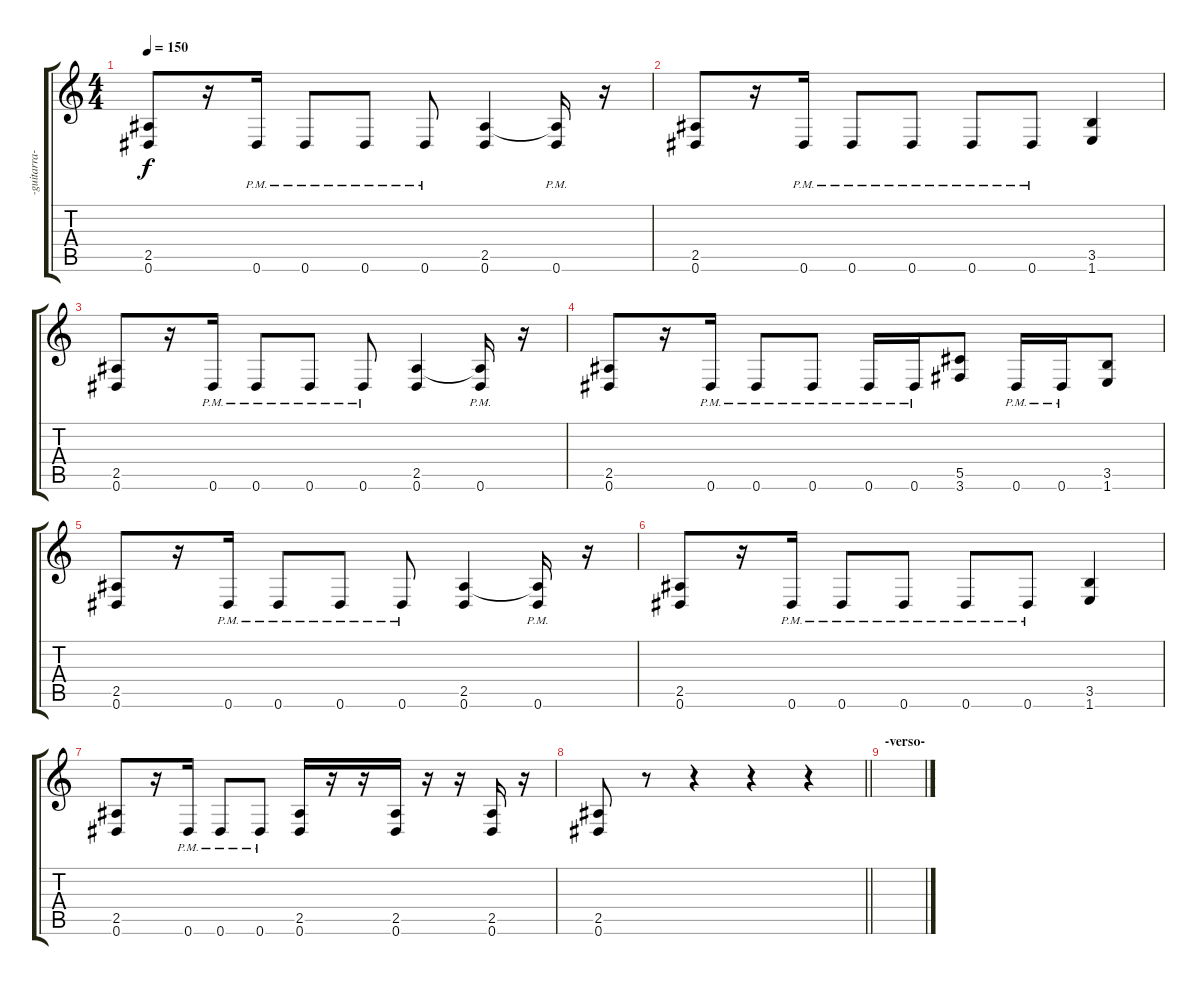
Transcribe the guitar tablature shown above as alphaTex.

\track ("-guitarra-" "-guitarra-") {instrument distortionguitar}
\staff {score tabs}
\tuning (Eb4 Bb3 Gb3 Db3 Ab2 Eb2) {hide}
\ts (4 4)
\section ("" "")
\tempo 150
\clef g2
\ks c
(2.5 0.6).8{dy f} r.16 0.6{pm}.16 0.6{pm}.8 0.6{pm}.8 0.6{pm}.8 (2.5 0.6).4 (2.5{t} 0.6{pm}).16 r.16 |
(2.5 0.6).8 r.16 0.6{pm}.16 0.6{pm}.8 0.6{pm}.8 0.6{pm}.8 0.6{pm}.8 (3.5 1.6).4 |
(2.5 0.6).8 r.16 0.6{pm}.16 0.6{pm}.8 0.6{pm}.8 0.6{pm}.8 (2.5 0.6).4 (2.5{t} 0.6{pm}).16 r.16 |
(2.5 0.6).8 r.16 0.6{pm}.16 0.6{pm}.8 0.6{pm}.8 0.6{pm}.16 0.6{pm}.16 (5.5 3.6).8 0.6{pm}.16 0.6{pm}.16 (3.5 1.6).8 |
(2.5 0.6).8 r.16 0.6{pm}.16 0.6{pm}.8 0.6{pm}.8 0.6{pm}.8 (2.5 0.6).4 (2.5{t} 0.6{pm}).16 r.16 |
(2.5 0.6).8 r.16 0.6{pm}.16 0.6{pm}.8 0.6{pm}.8 0.6{pm}.8 0.6{pm}.8 (3.5 1.6).4 |
(2.5 0.6).8 r.16 0.6{pm}.16 0.6{pm}.8 0.6{pm}.8 (2.5 0.6).16 r.16 r.16 (2.5 0.6).16 r.16 r.16 (2.5 0.6).16 r.16 |
\barLineRight lightlight
(2.5 0.6).8 r.8 r.4 r.4 r.4 |
\section ("" "-verso-")
